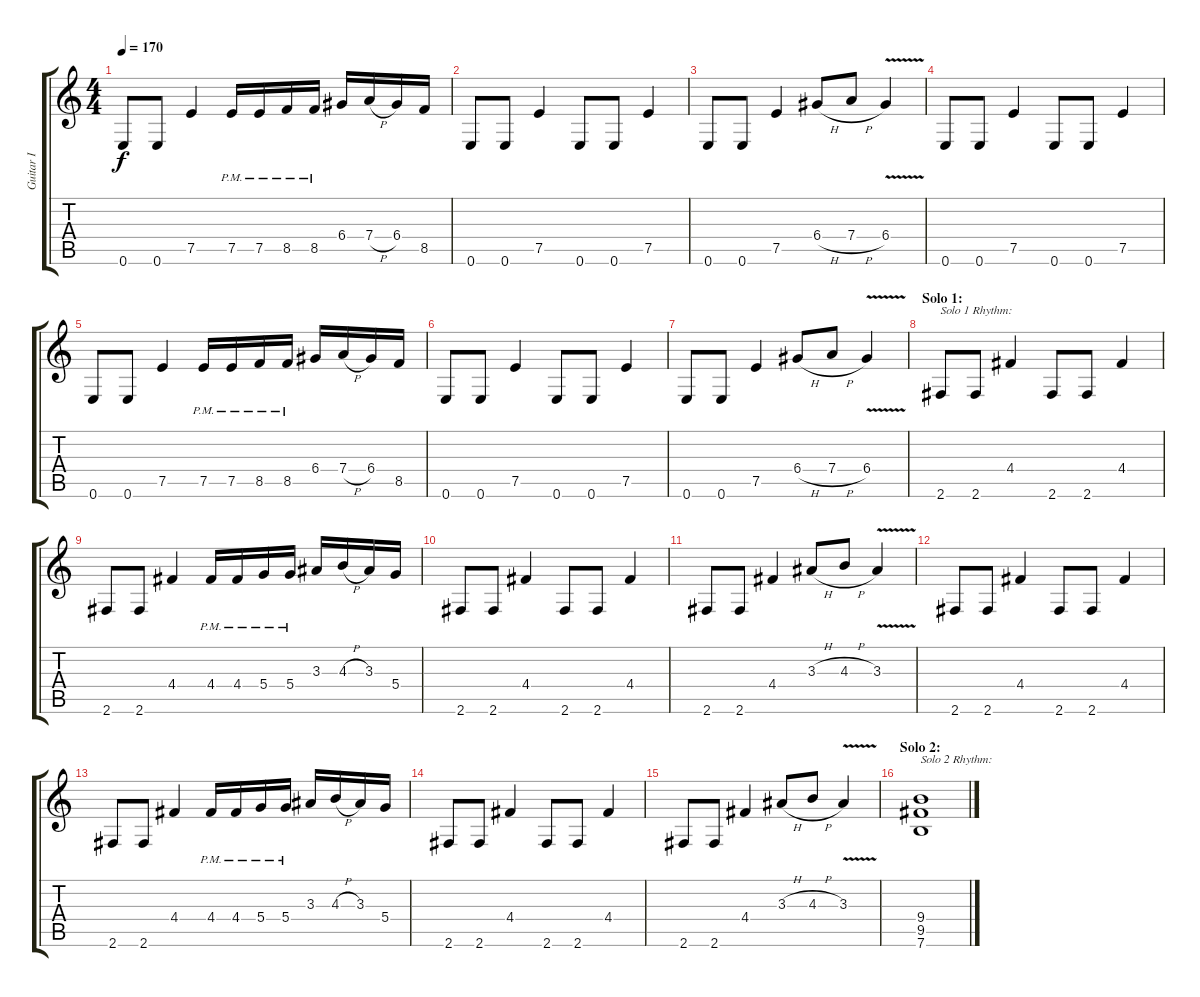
\track ("Guitar I" "Guitar I") {instrument distortionguitar}
\staff {score tabs}
\tuning (E4 B3 G3 D3 A2 E2) {hide}
\ts (4 4)
\tempo 170
\clef g2
\ks c
0.6.8{dy f} 0.6.8 7.5.4 7.5{pm}.16 7.5{pm}.16 8.5{pm}.16 8.5{pm}.16 6.4.16 7.4{h}.16 6.4.16 8.5.16 |
0.6.8 0.6.8 7.5.4 0.6.8 0.6.8 7.5.4 |
0.6.8 0.6.8 7.5.4 6.4{h}.8 7.4{h}.8 6.4{v}.4 |
0.6.8 0.6.8 7.5.4 0.6.8 0.6.8 7.5.4 |
0.6.8 0.6.8 7.5.4 7.5{pm}.16 7.5{pm}.16 8.5{pm}.16 8.5{pm}.16 6.4.16 7.4{h}.16 6.4.16 8.5.16 |
0.6.8 0.6.8 7.5.4 0.6.8 0.6.8 7.5.4 |
0.6.8 0.6.8 7.5.4 6.4{h}.8 7.4{h}.8 6.4{v}.4 |
\section ("" "Solo 1:")
2.6.8{txt "Solo 1 Rhythm:"} 2.6.8 4.4.4 2.6.8 2.6.8 4.4.4 |
2.6.8 2.6.8 4.4.4 4.4{pm}.16 4.4{pm}.16 5.4{pm}.16 5.4{pm}.16 3.3.16 4.3{h}.16 3.3.16 5.4.16 |
2.6.8 2.6.8 4.4.4 2.6.8 2.6.8 4.4.4 |
2.6.8 2.6.8 4.4.4 3.3{h}.8 4.3{h}.8 3.3{v}.4 |
2.6.8 2.6.8 4.4.4 2.6.8 2.6.8 4.4.4 |
2.6.8 2.6.8 4.4.4 4.4{pm}.16 4.4{pm}.16 5.4{pm}.16 5.4{pm}.16 3.3.16 4.3{h}.16 3.3.16 5.4.16 |
2.6.8 2.6.8 4.4.4 2.6.8 2.6.8 4.4.4 |
2.6.8 2.6.8 4.4.4 3.3{h}.8 4.3{h}.8 3.3{v}.4 |
\section ("" "Solo 2:")
(9.4 9.5 7.6).1{txt "Solo 2 Rhythm:"}
